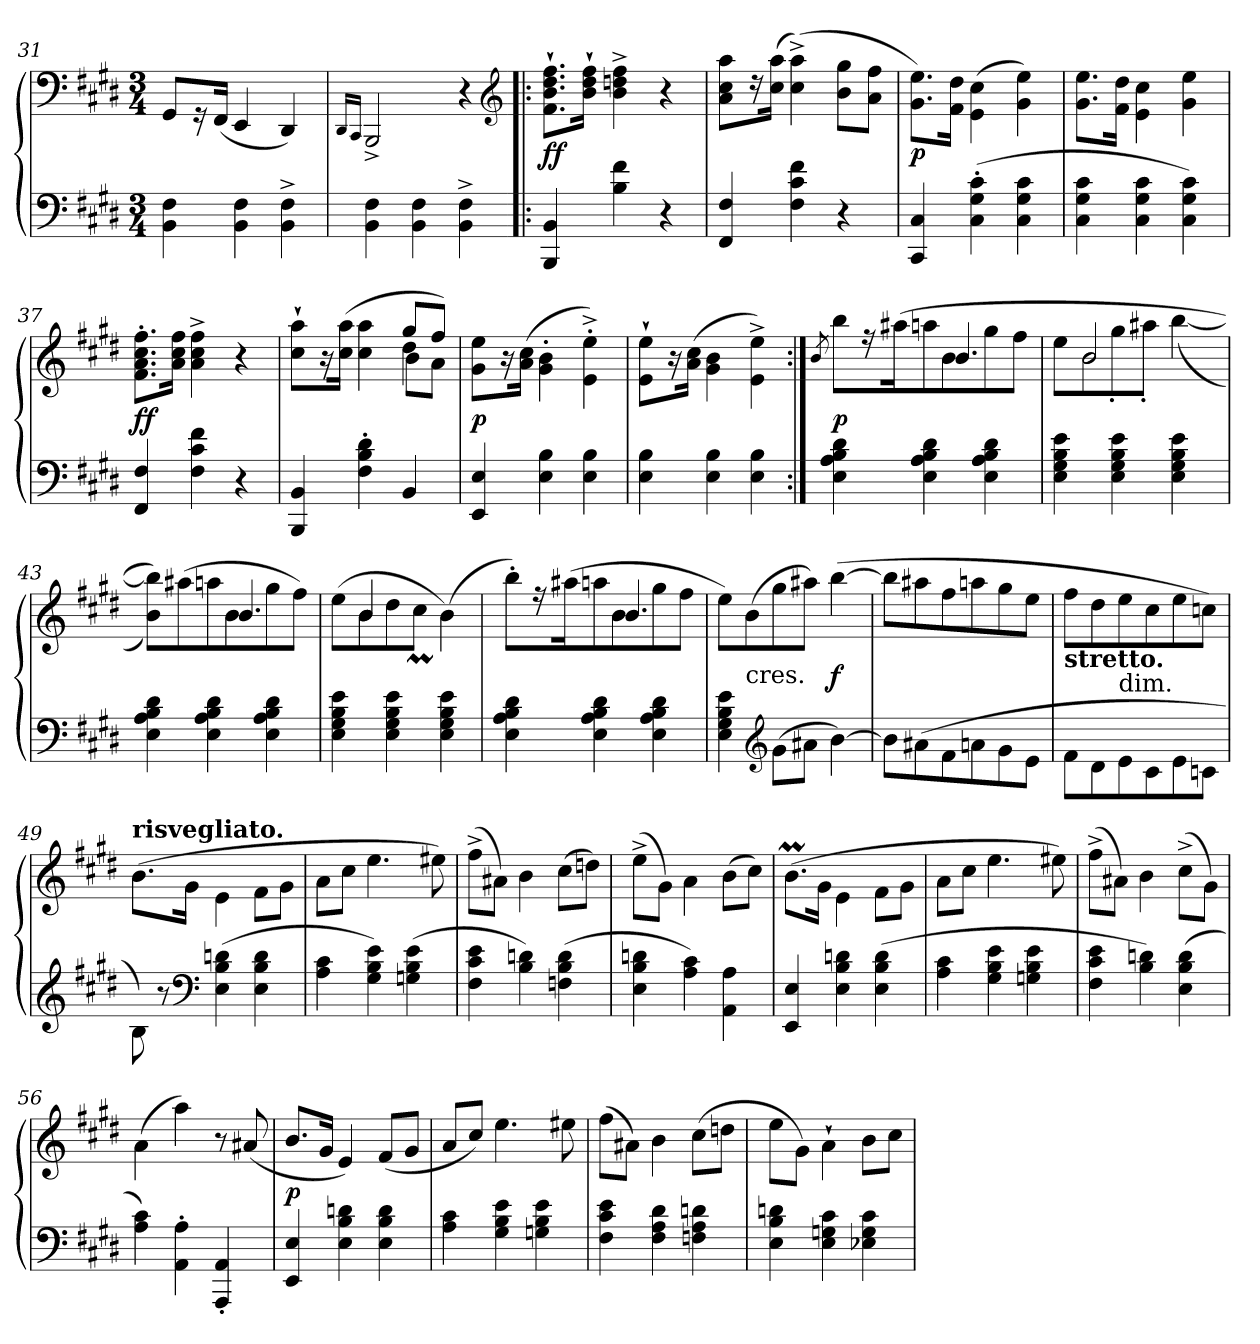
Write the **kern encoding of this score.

**kern	**kern	**dynam
*part1	*part1	*part1
*staff2	*staff1	*staff1/2
*clefF4	*clefF4	*
*k[f#c#g#d#]	*k[f#c#g#d#]	*
*E:	*E:	*
*M3/4	*M3/4	*
=31	=31	=31
4F# 4BB	8GG#L	.
.	16r	.
.	(<16FF#Jk	.
4F# 4BB	4EE	.
4F#^ 4BB^	4DD#)	.
=32	=32	=32
.	16qDD#/LL	.
.	16qCC#/JJ	.
4F# 4BB	2BBB^>	.
4F# 4BB	.	.
4F#^ 4BB^	4r	.
*	*clefG2	*
=33!|:	=33!|:	=33!|:
4BB 4BBB	8.ff#` 8.dd#` 8.b` 8.f#`L	ff
.	16ff#` 16dd#` 16b`Jk	.
4f# 4B	4ff#^ 4ddn^ 4b^	.
4r	4r	.
=34	=34	=34
4F# 4FF#	8aa 8cc# 8aL	.
.	16r	.
.	(>16aa 16cc#Jk	.
4f# 4c# 4F#	(>4aa^< 4cc#^<)	.
4r	8gg# 8bL	.
.	8ff# 8aJ	.
=35	=35	=35
4C# 4CC#	8.ee 8.g#L)	p
.	16dd# 16f#Jk	.
(>4c#' 4G#' 4C#'	(>4cc#\ 4e\	.
4c# 4G# 4C#	4ee 4g#)	.
=36	=36	=36
4c# 4G# 4C#	8.ee 8.g#L	.
.	16dd# 16f#Jk	.
4c# 4G# 4C#	4cc#\ 4e\	.
4c# 4G# 4C#)	4ee 4g#	.
=37	=37	=37
4F# 4FF#	8.ff#' 8.cc#' 8.a' 8.f#'L	ff
.	16ff# 16cc# 16aJk	.
4f# 4c# 4F#	4ff#^ 4cc#^ 4a^	.
4r	4r	.
=38	=38	=38
*	*^	*
*	*	*^	*
4BB 4BBB	2ryy	8aa`> 8cc#`>L	2ryy	.
.	.	16r	.	.
.	.	(>16aa 16cc#Jk	.	.
4d#' 4B' 4F#'	.	4aa 4cc#	.	.
4BB	4dd#\	8gg#/L	8b\L	.
.	.	8ff#J)	8a\J	.
*	*v	*v	*v	*
=39	=39	=39
4E 4EE	8ee\ 8g#\L	p
.	16r	.
.	(16cc# 16aJk	.
4B 4E	4b'\ 4g#'\	.
4B 4E	4ee'^<\ 4e'^<\)	.
=40	=40	=40
4B 4E	8ee`\ 8e`\L	.
.	16r	.
.	(>16cc# 16aJk	.
4B 4E	4b\ 4g#\	.
4B 4E	4ee^<\ 4e^<\)	.
=41:|!	=41:|!	=41:|!
*	*^	*
.	.	8qb/	.
4d# 4B 4A 4E	4.ryy	8bbL	p
.	.	16r	.
.	.	(16aa#Xk	.
4d# 4B 4A 4E	.	8aan	.
.	4.b	8b	.
4d# 4B 4A 4E	.	8gg#	.
.	.	8ff#J	.
=42	=42	=42	=42
4e 4B 4G# 4E	8ryy	8eeL	.
!	!	!LO:N:vis=2	!
.	2b	8b	.
4e 4B 4G# 4E	.	8gg#'>	.
.	.	8aa#X'>J	.
4e 4B 4G# 4E	.	([4bb	.
.	8ryy	.	.
=43	=43	=43	=43
4d# 4B 4A 4E	4.ryy	8bb] 8bL))	.
.	.	(>8aa#X	.
4d# 4B 4A 4E	.	8aan	.
.	4.b	8b	.
4d# 4B 4A 4E	.	8gg#	.
.	.	8ff#J)	.
=44	=44	=44	=44
4e 4B 4G# 4E	8ryy	(>8eeL	.
.	4b	8b	.
4e 4B 4G# 4E	.	8dd#	.
.	4.ryy	8cc#MJ	.
4e 4B 4G# 4E	.	(>4b)	.
=45	=45	=45	=45
4d# 4B 4A 4E	4.ryy	8bb'>L)	.
.	.	16r	.
.	.	(16aa#Xk	.
4d# 4B 4A 4E	.	8aan	.
.	4.b	8b	.
4d# 4B 4A 4E	.	8gg#	.
.	.	8ff#J	.
*	*v	*v	*
=46	=46	=46
4e 4B 4G# 4E	8eeL)	.
!	!LO:TX:c:t=cres.	!
.	(8b	.
*clefG2	*	*
(>8g#\L	8gg#	.
8a#XJ	8aa#XJ)	.
[4b\)	([4bb	f
=47	=47	=47
8b\L]	8bbL]	.
(8a#X	8aa#X	.
8f#	8ff#	.
8an	8aan	.
8g#	8gg#	.
8eJ	8eeJ	.
=48	=48	=48
!	!LO:TX:b:B:t=stretto.	!
8f#\L	8ff#L	.
8d#	8dd#	.
!	!LO:TX:c:t=dim.	!
8e	8ee	.
8c#	8cc#	.
8e	8ee	.
8cnJ	8ccnJ)	.
=49	=49	=49
!	!LO:TX:a:B:t=risvegliato.	!
8B\)	(>8.b\L	.
8r	.	.
.	16g#Jk	.
*clefF4	*	*
(4dn 4B 4E	4e\	.
4d 4B 4E	8f#\L	.
.	8g#J	.
=50	=50	=50
4c# 4A	8aL	.
.	8cc#J	.
4e 4B 4G#)	4.ee	.
(>4e 4B 4Gn	.	.
.	8ee#X)	.
=51	=51	=51
4e 4c# 4F#	(8ff#^L	.
.	8a#XJ)	.
4dn 4B)	4b	.
(4d 4B 4Fn	(8cc#L	.
.	8ddnJ)	.
=52	=52	=52
4dn 4B 4E	(8ee^L	.
.	8g#J)	.
4c# 4A)	4a\	.
4A 4AA	(>8bL	.
.	8cc#J)	.
=53	=53	=53
4E 4EE	(>8.bM\L	.
.	16g#Jk	.
4dn 4B 4E	4e\	.
(>4d 4B 4E	8f#\L	.
.	8g#J	.
=54	=54	=54
4c# 4A	8aL	.
.	8cc#J	.
4e 4B 4G#	4.ee	.
4e 4B 4Gn	.	.
.	8ee#X)	.
=55	=55	=55
4e 4c# 4F#	(>8ff#^<L	.
.	8a#XJ)	.
4dn 4B)	4b	.
(>4d 4B 4E	(>8cc#^>\L	.
.	8g#J)	.
=56	=56	=56
4c# 4A)	(4a\	.
4A' 4AA'	4aa)	.
4AA' 4AAA'	8r	.
.	(<8a#X	.
=57	=57	=57
4E 4EE	8.bL	p
.	16g#Jk	.
4dn 4B 4E	4e)	.
4d 4B 4E	(<8f#L	.
.	8g#J	.
=58	=58	=58
4c# 4A	8a/L	.
.	8cc#J)	.
4e 4B 4G#	4.ee	.
4e 4B 4Gn	.	.
.	8ee#X	.
=59	=59	=59
4e 4c# 4F#	(>8ff#L	.
.	8a#XJ)	.
4d# 4A 4F#	4b	.
4dn 4A 4Fn	(>8cc#L	.
.	8ddnJ	.
=60	=60	=60
4dn 4B 4E	8eeL	.
.	8g#J)	.
4c# 4Gn 4E	4a`\	.
4c# 4G 4E-X	8b\L	.
.	8cc#J	.
=	=	=
*-	*-	*-
